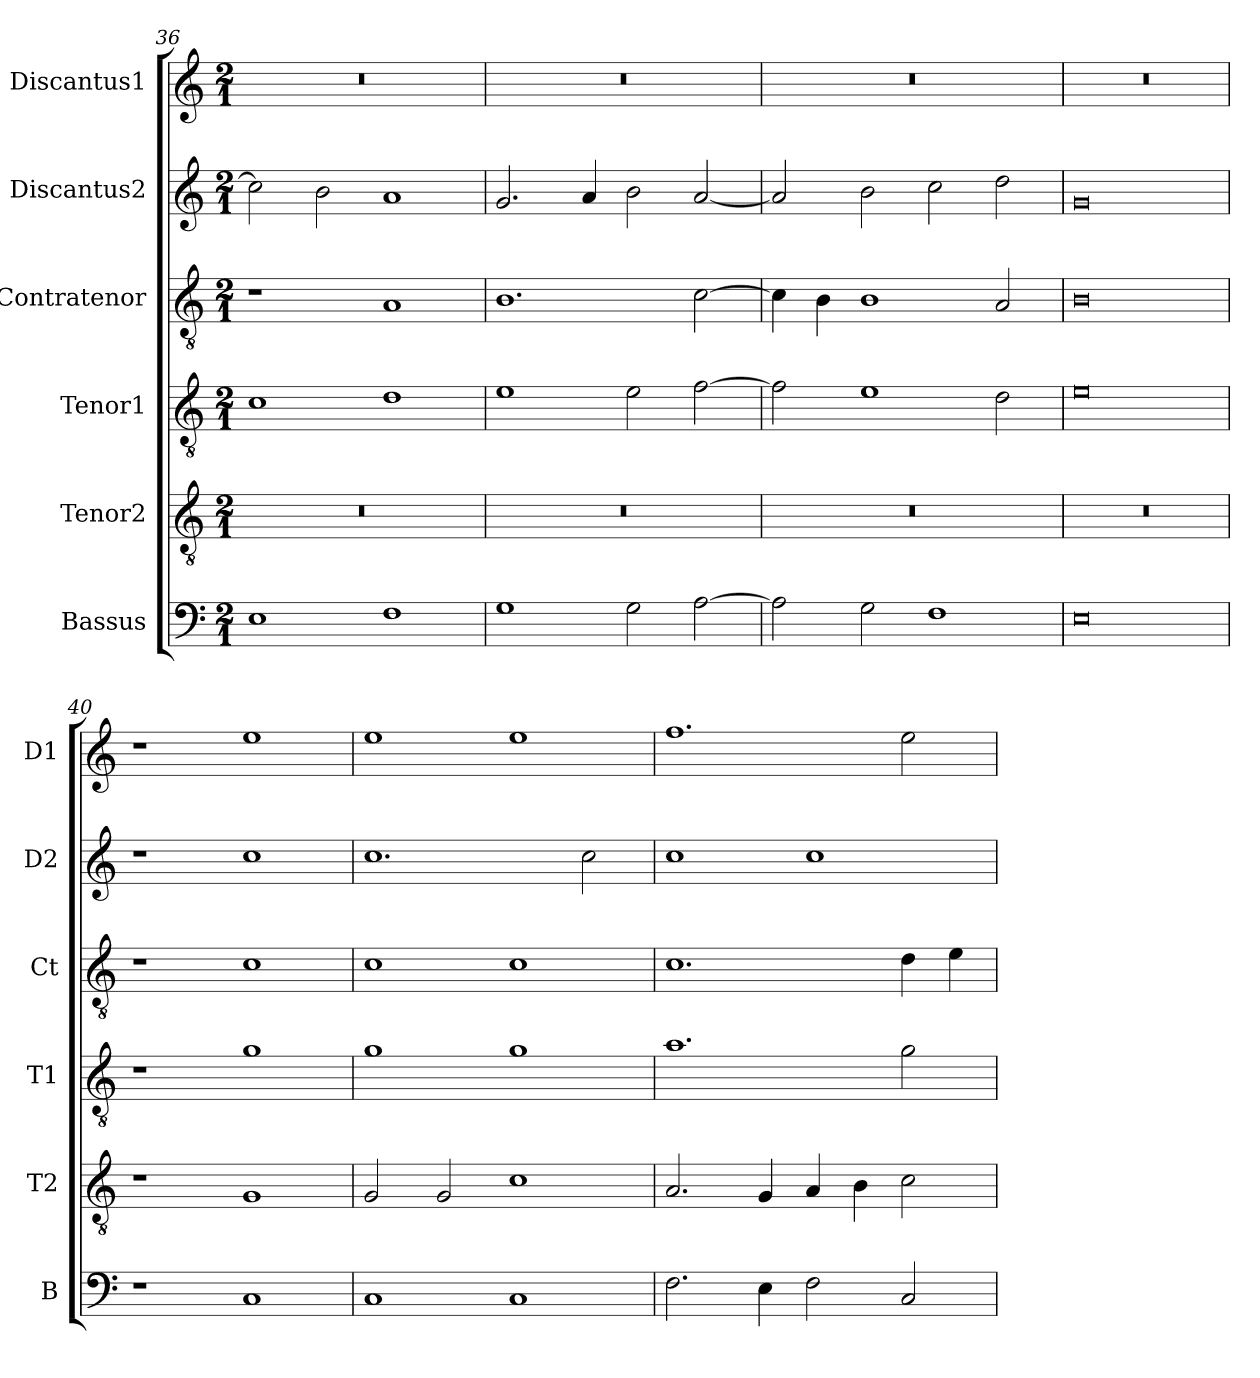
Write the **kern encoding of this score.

**kern	**kern	**kern	**kern	**kern	**kern
*part6	*part5	*part4	*part3	*part2	*part1
*staff6	*staff5	*staff4	*staff3	*staff2	*staff1
*I"Bassus	*I"Tenor2	*I"Tenor1	*I"Contratenor	*I"Discantus2	*I"Discantus1
*I'B	*I'T2	*I'T1	*I'Ct	*I'D2	*I'D1
*clefF4	*clefGv2	*clefGv2	*clefGv2	*clefG2	*clefG2
*k[]	*k[]	*k[]	*k[]	*k[]	*k[]
*M2/1	*M2/1	*M2/1	*M2/1	*M2/1	*M2/1
=36	=36	=36	=36	=36	=36
1E	0r	1c	1r	2cc\]	0r
.	.	.	.	2b\	.
1F	.	1d	1A	1a	.
=37	=37	=37	=37	=37	=37
1G	0r	1e	1.B	2.g/	0r
.	.	.	.	4a/	.
2G\	.	2e\	.	2b\	.
[2A\	.	[2f\	[2c\	[2a/	.
=38	=38	=38	=38	=38	=38
2A\]	0r	2f\]	4c\]	2a/]	0r
.	.	.	4B\	.	.
2G\	.	1e	1B	2b\	.
1F	.	.	.	2cc\	.
.	.	2d\	2A/	2dd\	.
=39	=39	=39	=39	=39	=39
0E	0r	0e	0B	0g	0r
=40	=40	=40	=40	=40	=40
1r	1r	1r	1r	1r	1r
1C	1G	1g	1c	1cc	1ee
=41	=41	=41	=41	=41	=41
1C	2G/	1g	1c	1.cc	1ee
.	2G/	.	.	.	.
1C	1c	1g	1c	.	1ee
.	.	.	.	2cc\	.
=42	=42	=42	=42	=42	=42
2.F\	2.A/	1.a	1.c	1cc	1.ff
4E\	4G/	.	.	.	.
2F\	4A/	.	.	1cc	.
.	4B\	.	.	.	.
2C/	2c\	2g\	4d\	.	2ee\
.	.	.	4e\	.	.
=	=	=	=	=	=
*-	*-	*-	*-	*-	*-
